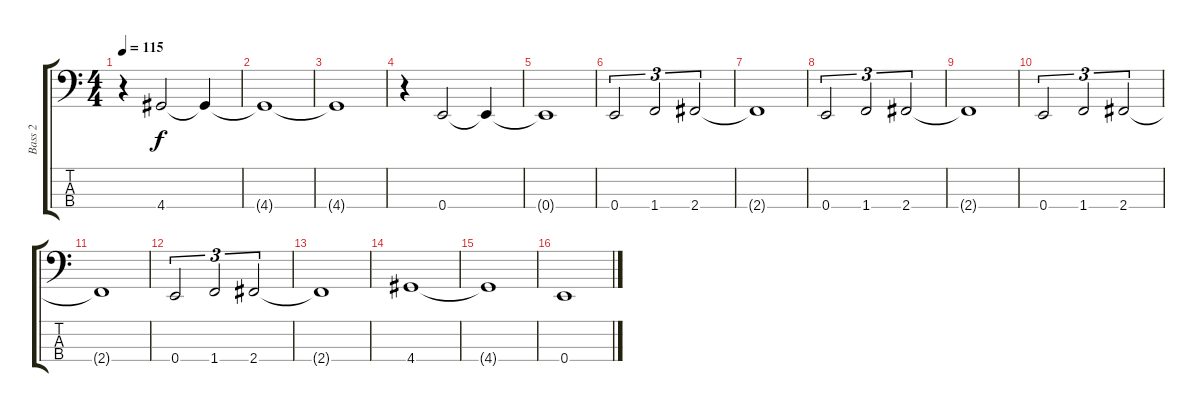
\track ("Bass 2" "Bass 2") {instrument electricbassfinger}
\staff {score tabs}
\tuning (G2 D2 A1 E1) {hide}
\ts (4 4)
\tempo 115
\clef f4
\ks c
r.4{dy f} 4.4.2 4.4{t}.4 |
4.4{t}.1 |
4.4{t}.1 |
r.4 0.4.2 0.4{t}.4 |
0.4{t}.1 |
0.4.2{tu (3 2)} 1.4.2{tu (3 2)} 2.4.2{tu (3 2)} |
2.4{t}.1 |
0.4.2{tu (3 2)} 1.4.2{tu (3 2)} 2.4.2{tu (3 2)} |
2.4{t}.1 |
0.4.2{tu (3 2)} 1.4.2{tu (3 2)} 2.4.2{tu (3 2)} |
2.4{t}.1 |
0.4.2{tu (3 2)} 1.4.2{tu (3 2)} 2.4.2{tu (3 2)} |
2.4{t}.1 |
4.4.1 |
4.4{t}.1 |
0.4.1
